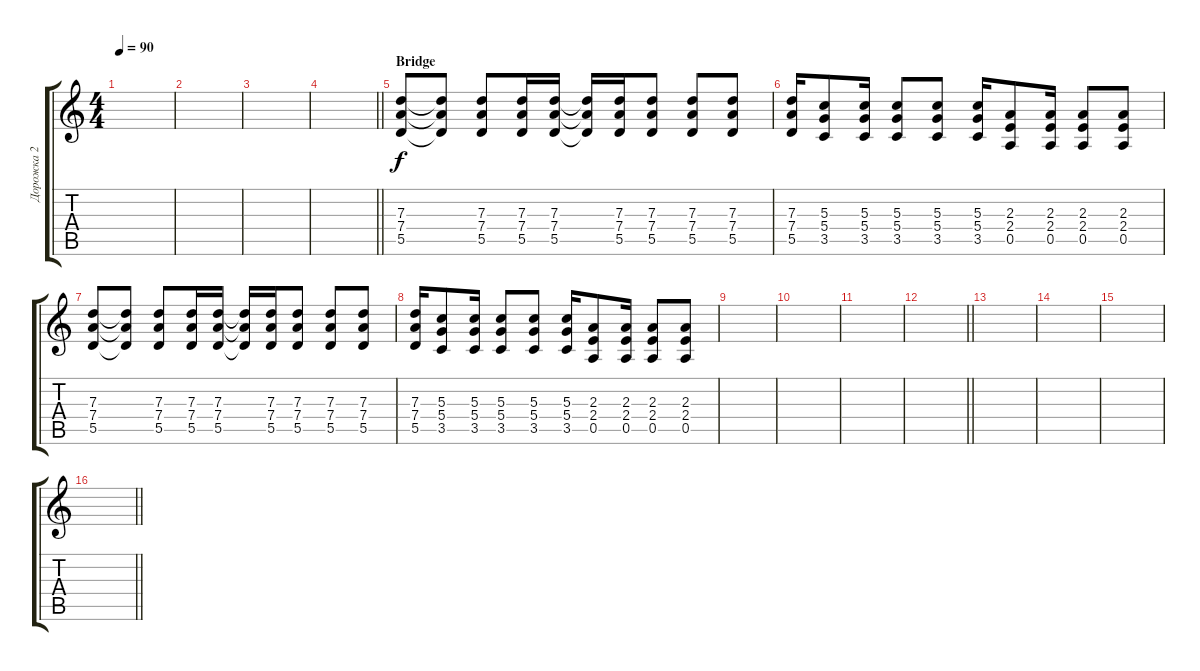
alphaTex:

\track ("Дорожка 2" "Дорожка 2") {instrument acousticguitarsteel}
\staff {score tabs}
\tuning (E4 B3 G3 D3 A2 E2) {hide}
\ts (4 4)
\tempo 90
\clef g2
\ks c
|
|
|
\barLineRight lightlight
|
\section ("" "Bridge")
(7.3 7.4 5.5).8 (7.3{t} 7.4{t} 5.5{t}).8 (7.3 7.4 5.5).8 (7.3 7.4 5.5).16 (7.3 7.4 5.5).16 (7.3{t} 7.4{t} 5.5{t}).16 (7.3 7.4 5.5).16 (7.3 7.4 5.5).8 (7.3 7.4 5.5).8 (7.3 7.4 5.5).8 |
(7.3 7.4 5.5).16 (5.3 5.4 3.5).8 (5.3 5.4 3.5).16 (5.3 5.4 3.5).8 (5.3 5.4 3.5).8 (5.3 5.4 3.5).16 (2.3 2.4 0.5).8 (2.3 2.4 0.5).16 (2.3 2.4 0.5).8 (2.3 2.4 0.5).8 |
(7.3 7.4 5.5).8 (7.3{t} 7.4{t} 5.5{t}).8 (7.3 7.4 5.5).8 (7.3 7.4 5.5).16 (7.3 7.4 5.5).16 (7.3{t} 7.4{t} 5.5{t}).16 (7.3 7.4 5.5).16 (7.3 7.4 5.5).8 (7.3 7.4 5.5).8 (7.3 7.4 5.5).8 |
(7.3 7.4 5.5).16 (5.3 5.4 3.5).8 (5.3 5.4 3.5).16 (5.3 5.4 3.5).8 (5.3 5.4 3.5).8 (5.3 5.4 3.5).16 (2.3 2.4 0.5).8 (2.3 2.4 0.5).16 (2.3 2.4 0.5).8 (2.3 2.4 0.5).8 |
|
|
|
\barLineRight lightlight
|
|
|
|
\barLineRight lightlight
